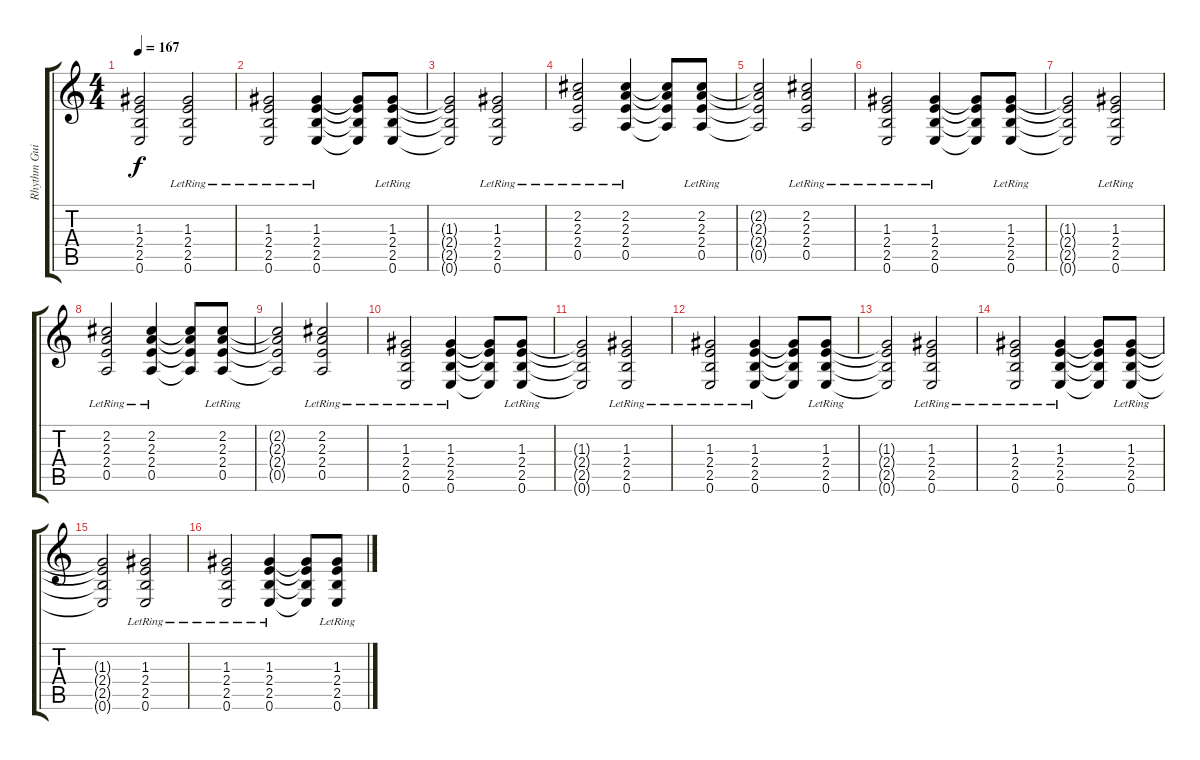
\track ("Rhythm Guitar 2" "Rhythm Gui") {instrument overdrivenguitar}
\staff {score tabs}
\tuning (E4 B3 G3 D3 A2 E2) {hide}
\ts (4 4)
\tempo 167
\clef g2
\ks c
(1.3{t} 2.4{t} 2.5{t} 0.6{t}).2{dy f} (1.3{lr} 2.4{lr} 2.5{lr} 0.6{lr}).2 |
(1.3{lr} 2.4{lr} 2.5{lr} 0.6{lr}).2 (1.3{lr} 2.4{lr} 2.5{lr} 0.6{lr}).4 (1.3{t} 2.4{t} 2.5{t} 0.6{t}).8 (1.3{lr} 2.4{lr} 2.5{lr} 0.6{lr}).8 |
(1.3{t} 2.4{t} 2.5{t} 0.6{t}).2 (1.3{lr} 2.4{lr} 2.5{lr} 0.6{lr}).2 |
(2.2 2.3 2.4{lr} 0.5{lr}).2 (2.2 2.3 2.4{lr} 0.5{lr}).4 (2.2{t} 2.3{t} 2.4{t} 0.5{t}).8 (2.2 2.3 2.4{lr} 0.5{lr}).8 |
(2.2{t} 2.3{t} 2.4{t} 0.5{t}).2 (2.2 2.3 2.4{lr} 0.5{lr}).2 |
(1.3{lr} 2.4{lr} 2.5{lr} 0.6{lr}).2 (1.3{lr} 2.4{lr} 2.5{lr} 0.6{lr}).4 (1.3{t} 2.4{t} 2.5{t} 0.6{t}).8 (1.3{lr} 2.4{lr} 2.5{lr} 0.6{lr}).8 |
(1.3{t} 2.4{t} 2.5{t} 0.6{t}).2 (1.3{lr} 2.4{lr} 2.5{lr} 0.6{lr}).2 |
(2.2 2.3 2.4{lr} 0.5{lr}).2 (2.2 2.3 2.4{lr} 0.5{lr}).4 (2.2{t} 2.3{t} 2.4{t} 0.5{t}).8 (2.2 2.3 2.4{lr} 0.5{lr}).8 |
(2.2{t} 2.3{t} 2.4{t} 0.5{t}).2 (2.2 2.3 2.4{lr} 0.5{lr}).2 |
(1.3{lr} 2.4{lr} 2.5{lr} 0.6{lr}).2 (1.3{lr} 2.4{lr} 2.5{lr} 0.6{lr}).4 (1.3{t} 2.4{t} 2.5{t} 0.6{t}).8 (1.3{lr} 2.4{lr} 2.5{lr} 0.6{lr}).8 |
(1.3{t} 2.4{t} 2.5{t} 0.6{t}).2 (1.3{lr} 2.4{lr} 2.5{lr} 0.6{lr}).2 |
(1.3{lr} 2.4{lr} 2.5{lr} 0.6{lr}).2 (1.3{lr} 2.4{lr} 2.5{lr} 0.6{lr}).4 (1.3{t} 2.4{t} 2.5{t} 0.6{t}).8 (1.3{lr} 2.4{lr} 2.5{lr} 0.6{lr}).8 |
(1.3{t} 2.4{t} 2.5{t} 0.6{t}).2 (1.3{lr} 2.4{lr} 2.5{lr} 0.6{lr}).2 |
(1.3{lr} 2.4{lr} 2.5{lr} 0.6{lr}).2 (1.3{lr} 2.4{lr} 2.5{lr} 0.6{lr}).4 (1.3{t} 2.4{t} 2.5{t} 0.6{t}).8 (1.3{lr} 2.4{lr} 2.5{lr} 0.6{lr}).8 |
(1.3{t} 2.4{t} 2.5{t} 0.6{t}).2 (1.3{lr} 2.4{lr} 2.5{lr} 0.6{lr}).2 |
(1.3{lr} 2.4{lr} 2.5{lr} 0.6{lr}).2 (1.3{lr} 2.4{lr} 2.5{lr} 0.6{lr}).4 (1.3{t} 2.4{t} 2.5{t} 0.6{t}).8 (1.3{lr} 2.4{lr} 2.5{lr} 0.6{lr}).8
